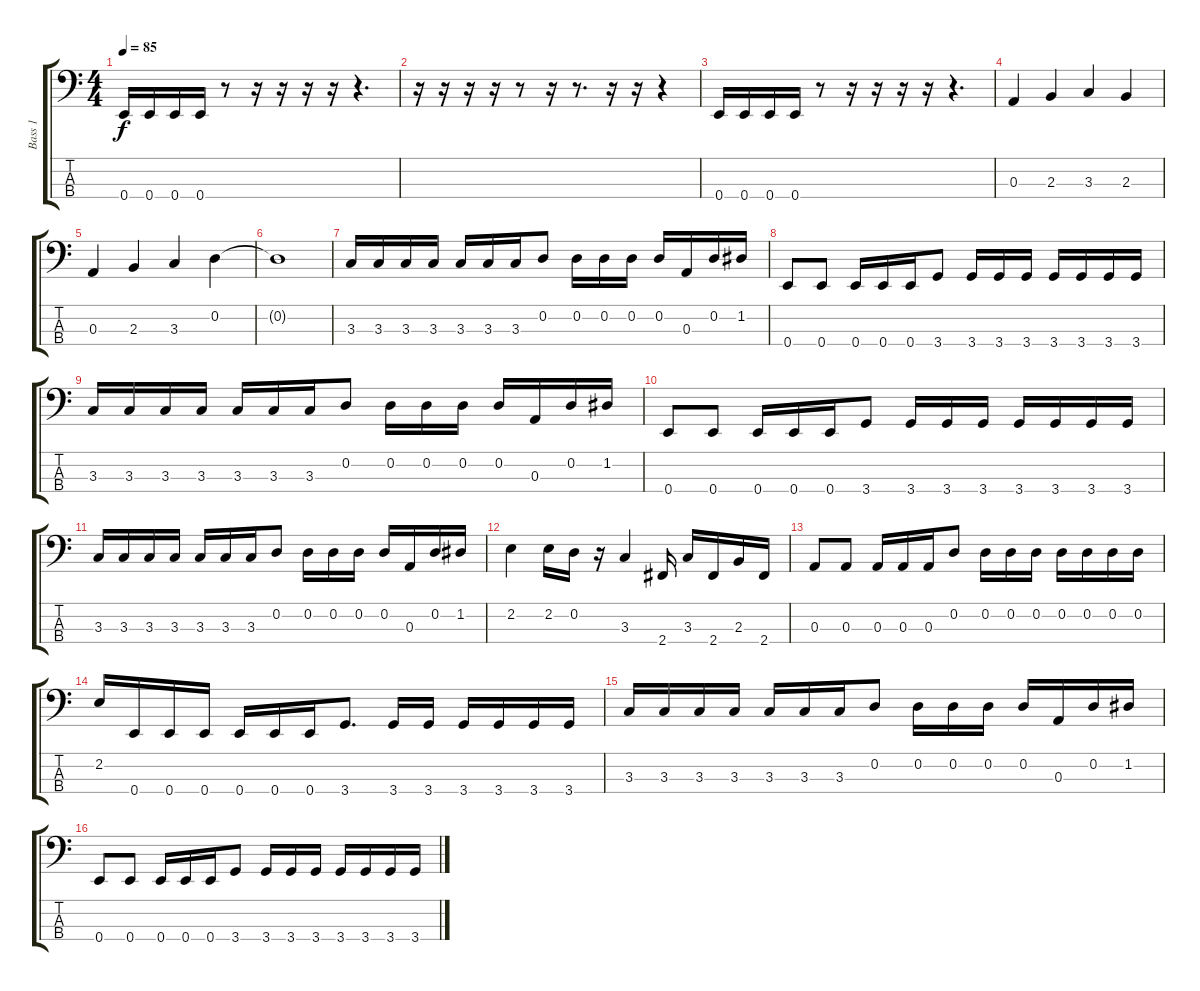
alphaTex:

\track ("Bass 1" "Bass 1") {instrument electricbassfinger}
\staff {score tabs}
\tuning (G2 D2 A1 E1) {hide}
\ts (4 4)
\tempo 85
\clef f4
\ks c
0.4.16{dy f} 0.4.16 0.4.16 0.4.16 r.8 r.16 r.16 r.16 r.16 r.4{d} |
r.16 r.16 r.16 r.16 r.8 r.16 r.8{d} r.16 r.16 r.4 |
0.4.16 0.4.16 0.4.16 0.4.16 r.8 r.16 r.16 r.16 r.16 r.4{d} |
0.3.4 2.3.4 3.3.4 2.3.4 |
0.3.4 2.3.4 3.3.4 0.2.4 |
0.2{t}.1 |
3.3.16 3.3.16 3.3.16 3.3.16 3.3.16 3.3.16 3.3.16 0.2.8 0.2.16 0.2.16 0.2.16 0.2.16 0.3.16 0.2.16 1.2.16 |
0.4.8 0.4.8 0.4.16 0.4.16 0.4.16 3.4.8 3.4.16 3.4.16 3.4.16 3.4.16 3.4.16 3.4.16 3.4.16 |
3.3.16 3.3.16 3.3.16 3.3.16 3.3.16 3.3.16 3.3.16 0.2.8 0.2.16 0.2.16 0.2.16 0.2.16 0.3.16 0.2.16 1.2.16 |
0.4.8 0.4.8 0.4.16 0.4.16 0.4.16 3.4.8 3.4.16 3.4.16 3.4.16 3.4.16 3.4.16 3.4.16 3.4.16 |
3.3.16 3.3.16 3.3.16 3.3.16 3.3.16 3.3.16 3.3.16 0.2.8 0.2.16 0.2.16 0.2.16 0.2.16 0.3.16 0.2.16 1.2.16 |
2.2.4 2.2.16 0.2.16 r.16 3.3.4 2.4.16 3.3.16 2.4.16 2.3.16 2.4.16 |
0.3.8 0.3.8 0.3.16 0.3.16 0.3.16 0.2.8 0.2.16 0.2.16 0.2.16 0.2.16 0.2.16 0.2.16 0.2.16 |
2.2.16 0.4.16 0.4.16 0.4.16 0.4.16 0.4.16 0.4.16 3.4.8{d} 3.4.16 3.4.16 3.4.16 3.4.16 3.4.16 3.4.16 |
3.3.16 3.3.16 3.3.16 3.3.16 3.3.16 3.3.16 3.3.16 0.2.8 0.2.16 0.2.16 0.2.16 0.2.16 0.3.16 0.2.16 1.2.16 |
0.4.8 0.4.8 0.4.16 0.4.16 0.4.16 3.4.8 3.4.16 3.4.16 3.4.16 3.4.16 3.4.16 3.4.16 3.4.16
